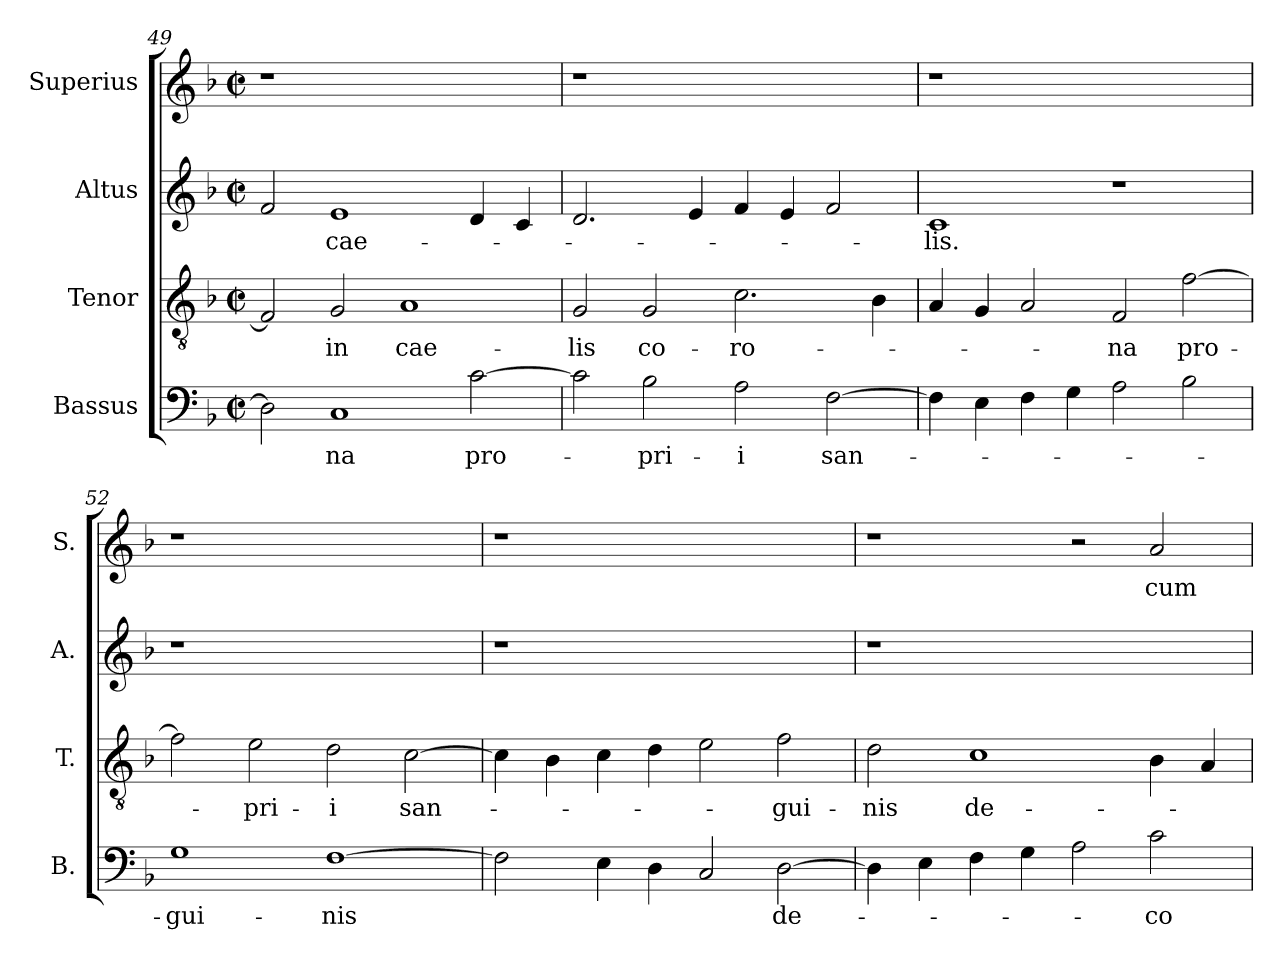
**kern	**text	**kern	**text	**kern	**text	**kern	**text
*part4	*part4	*part3	*part3	*part2	*part2	*part1	*part1
*staff4	*staff4	*staff3	*staff3	*staff2	*staff2	*staff1	*staff1
*I"Bassus	*	*I"Tenor	*	*I"Altus	*	*I"Superius	*
*I'B.	*	*I'T.	*	*I'A.	*	*I'S.	*
*clefF4	*	*clefGv2	*	*clefG2	*	*clefG2	*
*	*	*ITrd7c12	*	*	*	*	*
*k[b-]	*	*k[b-]	*	*k[b-]	*	*k[b-]	*
*F:	*	*F:	*	*F:	*	*F:	*
*M2/2	*	*M2/2	*	*M2/2	*	*M2/2	*
*met(c|)	*	*met(c|)	*	*met(c|)	*	*met(c|)	*
=49	=49	=49	=49	=49	=49	=49	=49
!	!	!	!	!	!	!LO:N:vis=1	!
2Di\]	.	2FFi/]	.	2fi/	.	1r	.
!	!LO:LY:b:color=#000000	!	!	!	!	!	!
!	!	!	!LO:LY:b:color=#000000	!	!	!	!
!	!	!	!	!	!LO:LY:b:color=#000000	!	!
1Ci	-na	2GGi/	in	1ei	cae-	.	.
!	!	!	!LO:LY:b:color=#000000	!	!	!	!
.	.	1AAi	cae-	.	.	1ryy	.
!	!LO:LY:b:color=#000000	!	!	!	!	!	!
[>2ci\	pro-	.	.	4di/	.	.	.
.	.	.	.	4ci/	.	.	.
!!LO:PB:g=z
=50	=50	=50	=50	=50	=50	=50	=50
!	!	!	!LO:LY:b:color=#000000	!	!	!LO:N:vis=1	!
2ci\]	.	2GGi/	-lis	2.di/	.	1r	.
!	!LO:LY:b:color=#000000	!	!	!	!	!	!
!	!	!	!LO:LY:b:color=#000000	!	!	!	!
2B-i\	-pri-	2GGi/	co-	.	.	.	.
.	.	.	.	4ei/	.	.	.
!	!LO:LY:b:color=#000000	!	!	!	!	!	!
!	!	!	!LO:LY:b:color=#000000	!	!	!	!
2Ai\	-i	2.Ci\	-ro-	4fi/	.	1ryy	.
.	.	.	.	4ei/	.	.	.
!	!LO:LY:b:color=#000000	!	!	!	!	!	!
[>2Fi\	san-	.	.	2fi/	.	.	.
.	.	4BB-i\	.	.	.	.	.
=51	=51	=51	=51	=51	=51	=51	=51
!	!	!	!	!	!LO:LY:b:color=#000000	!LO:N:vis=1	!
4Fi\]	.	4AAi/	.	1ci	-lis.	1r	.
4Ei\	.	4GGi/	.	.	.	.	.
4Fi\	.	2AAi/	.	.	.	.	.
4Gi\	.	.	.	.	.	.	.
!	!	!	!LO:LY:b:color=#000000	!	!	!	!
2Ai\	.	2FFi/	-na	1r	.	1ryy	.
!	!	!	!LO:LY:b:color=#000000	!	!	!	!
2B-i\	.	[>2Fi\	pro-	.	.	.	.
=52	=52	=52	=52	=52	=52	=52	=52
!	!LO:LY:b:color=#000000	!	!	!LO:N:vis=1	!	!LO:N:vis=1	!
1Gi	-gui-	2Fi\]	.	1r	.	1r	.
!	!	!	!LO:LY:b:color=#000000	!	!	!	!
.	.	2Ei\	-pri-	.	.	.	.
!	!LO:LY:b:color=#000000	!	!	!	!	!	!
!	!	!	!LO:LY:b:color=#000000	!	!	!	!
[>1Fi	-nis	2Di\	-i	1ryy	.	1ryy	.
!	!	!	!LO:LY:b:color=#000000	!	!	!	!
.	.	[>2Ci\	san-	.	.	.	.
=53	=53	=53	=53	=53	=53	=53	=53
!	!	!	!	!LO:N:vis=1	!	!LO:N:vis=1	!
2Fi\]	.	4Ci\]	.	1r	.	1r	.
.	.	4BB-i\	.	.	.	.	.
4Ei\	.	4Ci\	.	.	.	.	.
4Di\	.	4Di\	.	.	.	.	.
2Ci/	.	2Ei\	.	1ryy	.	1ryy	.
!	!LO:LY:b:color=#000000	!	!	!	!	!	!
!	!	!	!LO:LY:b:color=#000000	!	!	!	!
[>2Di\	de-	2Fi\	-gui-	.	.	.	.
=54	=54	=54	=54	=54	=54	=54	=54
!	!	!	!LO:LY:b:color=#000000	!LO:N:vis=1	!	!	!
4Di\]	.	2Di\	-nis	1r	.	1r	.
4Ei\	.	.	.	.	.	.	.
!	!	!	!LO:LY:b:color=#000000	!	!	!	!
4Fi\	.	1Ci	de-	.	.	.	.
4Gi\	.	.	.	.	.	.	.
2Ai\	.	.	.	1ryy	.	2r	.
!	!LO:LY:b:color=#000000	!	!	!	!	!	!
!	!	!	!	!	!	!	!LO:LY:b:color=#000000
2ci\	-co-	4BB-i\	.	.	.	2ai/	cum
.	.	4AAi/	.	.	.	.	.
=	=	=	=	=	=	=	=
*-	*-	*-	*-	*-	*-	*-	*-
